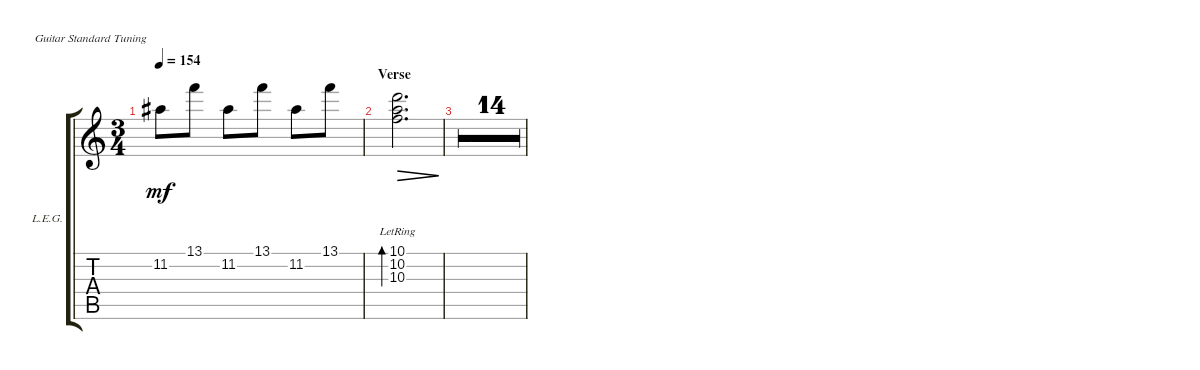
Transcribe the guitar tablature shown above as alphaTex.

\defaultSystemsLayout 4
\bracketExtendMode groupsimilarinstruments
\firstSystemTrackNameOrientation horizontal
\otherSystemsTrackNameOrientation horizontal
\track ("Lead Electric Guitar" "L.E.G.") {multiBarRest instrument acousticgrandpiano}
\staff {score tabs}
\tuning (E4 B3 G3 D3 A2 E2)
\displaytranspose 12
\ts (3 4)
\tempo 154
\clef g2
\ks c
11.2.8{lyrics (0 "") lyrics (1 "") lyrics (2 "") lyrics (3 "") lyrics (4 "") dy mf} 13.1.8{lyrics (0 "") lyrics (1 "") lyrics (2 "") lyrics (3 "") lyrics (4 "")} 11.2.8{lyrics (0 "") lyrics (1 "") lyrics (2 "") lyrics (3 "") lyrics (4 "")} 13.1.8{lyrics (0 "") lyrics (1 "") lyrics (2 "") lyrics (3 "") lyrics (4 "")} 11.2.8{lyrics (0 "") lyrics (1 "") lyrics (2 "") lyrics (3 "") lyrics (4 "")} 13.1.8{lyrics (0 "") lyrics (1 "") lyrics (2 "") lyrics (3 "") lyrics (4 "")} |
\section ("" "Verse")
(10.3{lr} 10.2{lr} 10.1{lr}).2{d bd 237 lyrics (0 "") lyrics (1 "") lyrics (2 "") lyrics (3 "") lyrics (4 "") dec} |
r.2{d} |
r.2{d} |
r.2{d} |
r.2{d} |
r.2{d} |
r.2{d} |
r.2{d} |
r.2{d} |
r.2{d} |
r.2{d} |
r.2{d} |
r.2{d} |
r.2{d} |
r.2{d}
